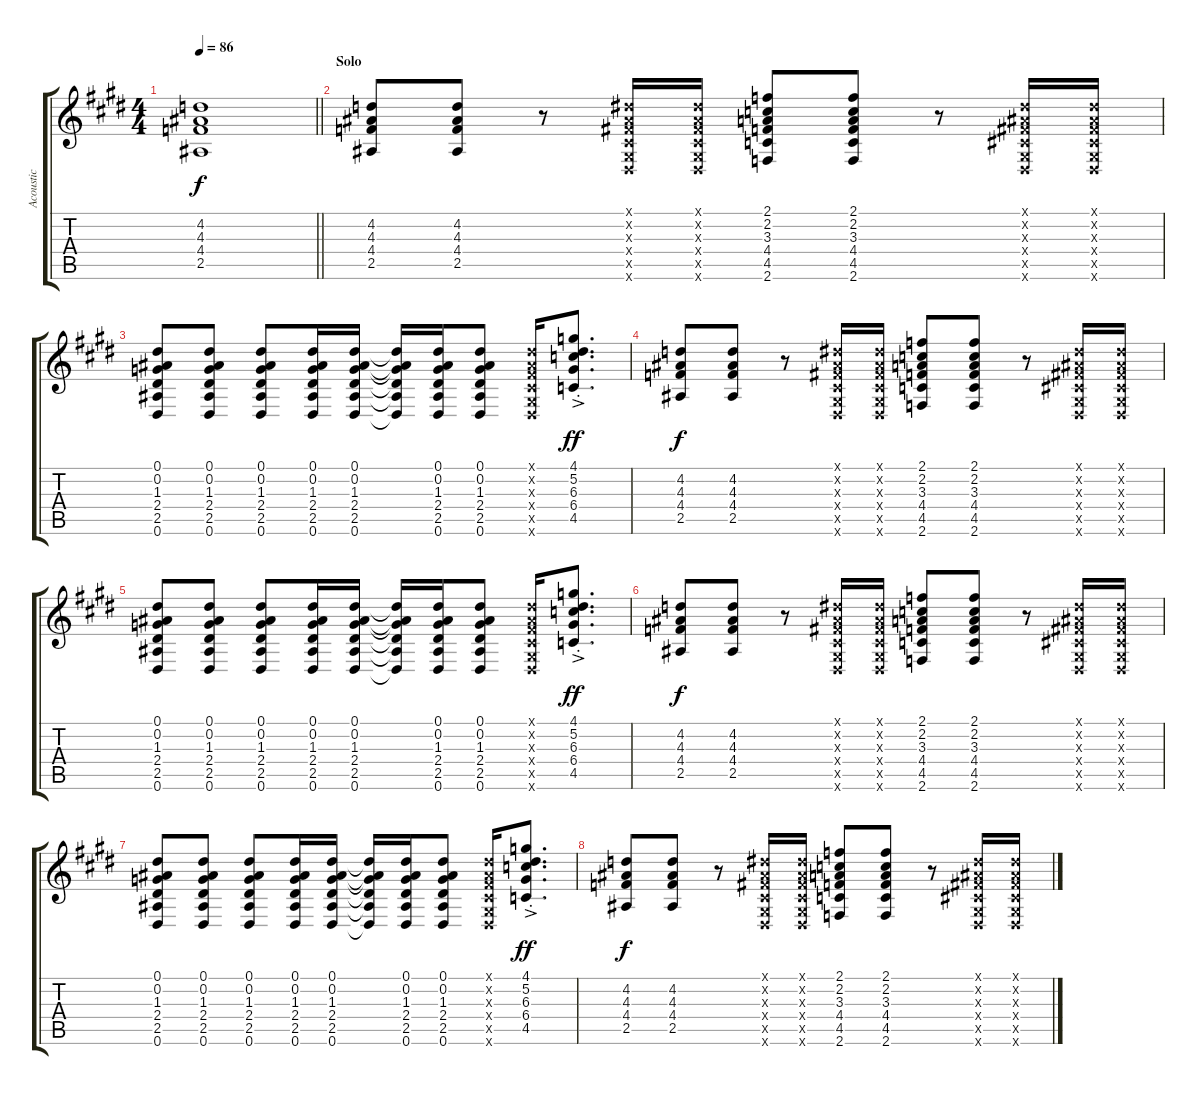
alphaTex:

\track ("Acoustic" "Acoustic") {instrument acousticguitarsteel}
\staff {score tabs}
\tuning (Eb4 Bb3 Gb3 Db3 Ab2 Eb2) {hide}
\ts (4 4)
\tempo 86
\clef g2
\barLineRight lightlight
\ks e
(4.2 4.3 4.4 2.5).1{dy f} |
\section ("" "Solo")
(4.2 4.3 4.4 2.5).8 (4.2 4.3 4.4 2.5).8 r.8 (0.1{x} 0.2{x} 0.3{x} 0.4{x} 0.5{x} 0.6{x}).16 (0.1{x} 0.2{x} 0.3{x} 0.4{x} 0.5{x} 0.6{x}).16 (2.1 2.2 3.3 4.4 4.5 2.6).8 (2.1 2.2 3.3 4.4 4.5 2.6).8 r.8 (0.1{x} 0.2{x} 0.3{x} 0.4{x} 0.5{x} 0.6{x}).16 (0.1{x} 0.2{x} 0.3{x} 0.4{x} 0.5{x} 0.6{x}).16 |
(0.1 0.2 1.3 2.4 2.5 0.6).8 (0.1 0.2 1.3 2.4 2.5 0.6).8 (0.1 0.2 1.3 2.4 2.5 0.6).8 (0.1 0.2 1.3 2.4 2.5 0.6).16 (0.1 0.2 1.3 2.4 2.5 0.6).16 (0.1{t} 0.2{t} 1.3{t} 2.4{t} 2.5{t} 0.6{t}).16 (0.1 0.2 1.3 2.4 2.5 0.6).16 (0.1 0.2 1.3 2.4 2.5 0.6).8 (0.1{x} 0.2{x} 0.3{x} 0.4{x} 0.5{x} 0.6{x}).16 (4.1 5.2 6.3 6.4 4.5{ac st}).8{d dy ff} |
(4.2 4.3 4.4 2.5).8{dy f} (4.2 4.3 4.4 2.5).8 r.8 (0.1{x} 0.2{x} 0.3{x} 0.4{x} 0.5{x} 0.6{x}).16 (0.1{x} 0.2{x} 0.3{x} 0.4{x} 0.5{x} 0.6{x}).16 (2.1 2.2 3.3 4.4 4.5 2.6).8 (2.1 2.2 3.3 4.4 4.5 2.6).8 r.8 (0.1{x} 0.2{x} 0.3{x} 0.4{x} 0.5{x} 0.6{x}).16 (0.1{x} 0.2{x} 0.3{x} 0.4{x} 0.5{x} 0.6{x}).16 |
(0.1 0.2 1.3 2.4 2.5 0.6).8 (0.1 0.2 1.3 2.4 2.5 0.6).8 (0.1 0.2 1.3 2.4 2.5 0.6).8 (0.1 0.2 1.3 2.4 2.5 0.6).16 (0.1 0.2 1.3 2.4 2.5 0.6).16 (0.1{t} 0.2{t} 1.3{t} 2.4{t} 2.5{t} 0.6{t}).16 (0.1 0.2 1.3 2.4 2.5 0.6).16 (0.1 0.2 1.3 2.4 2.5 0.6).8 (0.1{x} 0.2{x} 0.3{x} 0.4{x} 0.5{x} 0.6{x}).16 (4.1 5.2 6.3 6.4 4.5{ac st}).8{d dy ff} |
(4.2 4.3 4.4 2.5).8{dy f} (4.2 4.3 4.4 2.5).8 r.8 (0.1{x} 0.2{x} 0.3{x} 0.4{x} 0.5{x} 0.6{x}).16 (0.1{x} 0.2{x} 0.3{x} 0.4{x} 0.5{x} 0.6{x}).16 (2.1 2.2 3.3 4.4 4.5 2.6).8 (2.1 2.2 3.3 4.4 4.5 2.6).8 r.8 (0.1{x} 0.2{x} 0.3{x} 0.4{x} 0.5{x} 0.6{x}).16 (0.1{x} 0.2{x} 0.3{x} 0.4{x} 0.5{x} 0.6{x}).16 |
(0.1 0.2 1.3 2.4 2.5 0.6).8 (0.1 0.2 1.3 2.4 2.5 0.6).8 (0.1 0.2 1.3 2.4 2.5 0.6).8 (0.1 0.2 1.3 2.4 2.5 0.6).16 (0.1 0.2 1.3 2.4 2.5 0.6).16 (0.1{t} 0.2{t} 1.3{t} 2.4{t} 2.5{t} 0.6{t}).16 (0.1 0.2 1.3 2.4 2.5 0.6).16 (0.1 0.2 1.3 2.4 2.5 0.6).8 (0.1{x} 0.2{x} 0.3{x} 0.4{x} 0.5{x} 0.6{x}).16 (4.1 5.2 6.3 6.4 4.5{ac st}).8{d dy ff} |
(4.2 4.3 4.4 2.5).8{dy f} (4.2 4.3 4.4 2.5).8 r.8 (0.1{x} 0.2{x} 0.3{x} 0.4{x} 0.5{x} 0.6{x}).16 (0.1{x} 0.2{x} 0.3{x} 0.4{x} 0.5{x} 0.6{x}).16 (2.1 2.2 3.3 4.4 4.5 2.6).8 (2.1 2.2 3.3 4.4 4.5 2.6).8 r.8 (0.1{x} 0.2{x} 0.3{x} 0.4{x} 0.5{x} 0.6{x}).16 (0.1{x} 0.2{x} 0.3{x} 0.4{x} 0.5{x} 0.6{x}).16
